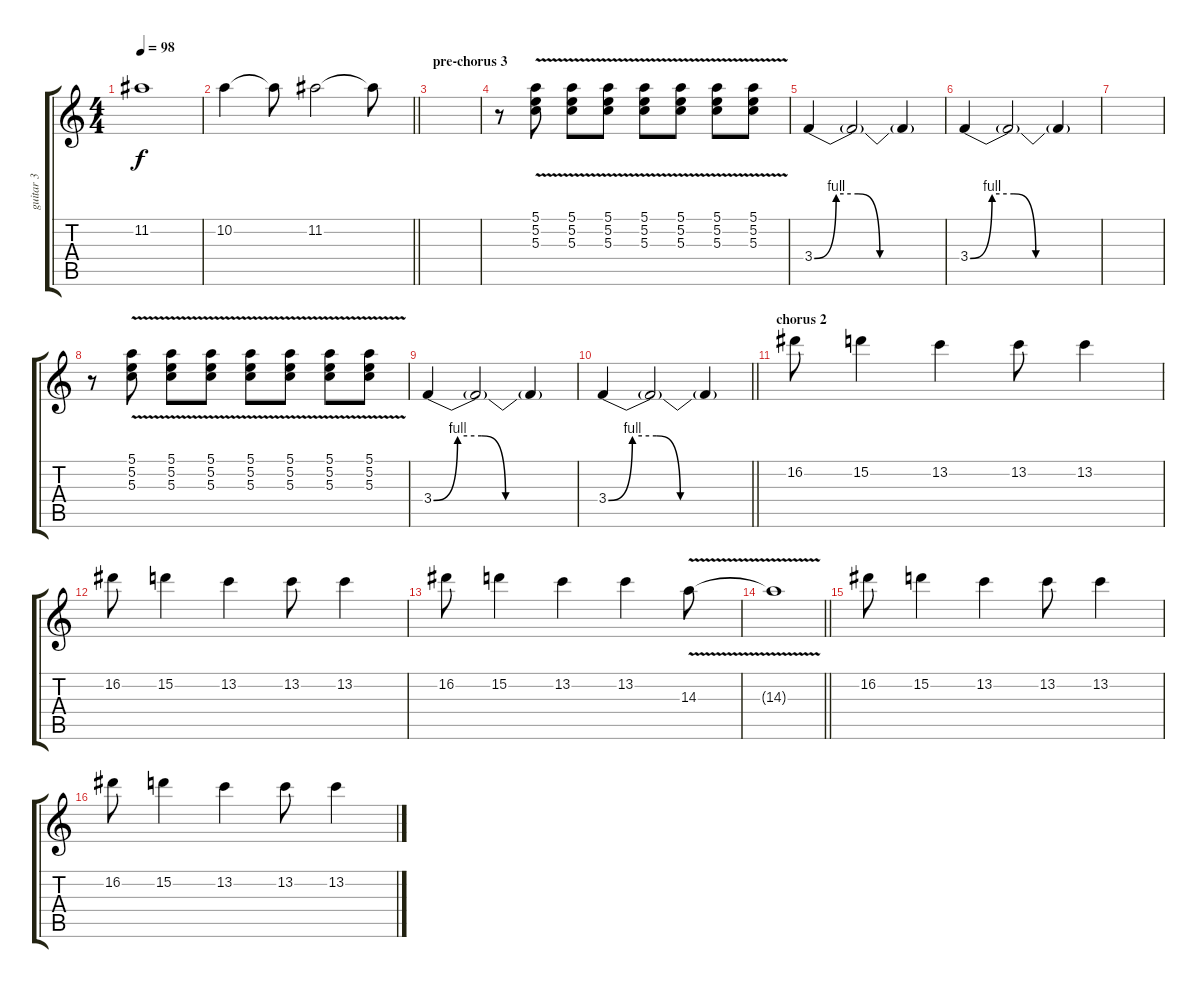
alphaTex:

\track ("guitar 3" "guitar 3") {instrument overdrivenguitar}
\staff {score tabs}
\tuning (E4 B3 G3 D3 A2 E2) {hide}
\ts (4 4)
\tempo 98
\clef g2
\ks c
11.2.1{dy f} |
\barLineRight lightlight
10.2.4 10.2{t}.8 11.2.2 11.2{t}.8 |
\section ("" "pre-chorus 3")
|
r.8{volume 16} (5.1 5.2 5.3{v}).8 (5.1 5.2 5.3{v}).8 (5.1 5.2 5.3{v}).8 (5.1 5.2 5.3{v}).8 (5.1 5.2 5.3{v}).8 (5.1 5.2 5.3{v}).8 (5.1 5.2 5.3{v}).8 |
3.4{be (custom 0 0 10 4 20 4 30 0 60 0)}.4 3.4{t}.2 3.4{t}.4 |
3.4{be (custom 0 0 10 4 20 4 30 0 60 0)}.4 3.4{t}.2 3.4{t}.4 |
|
r.8 (5.1 5.2 5.3{v}).8 (5.1 5.2 5.3{v}).8 (5.1 5.2 5.3{v}).8 (5.1 5.2 5.3{v}).8 (5.1 5.2 5.3{v}).8 (5.1 5.2 5.3{v}).8 (5.1 5.2 5.3{v}).8 |
3.4{be (custom 0 0 10 4 20 4 30 0 60 0)}.4 3.4{t}.2 3.4{t}.4 |
\barLineRight lightlight
3.4{be (custom 0 0 10 4 20 4 30 0 60 0)}.4 3.4{t}.2 3.4{t}.4 |
\section ("" "chorus 2")
16.2.8{volume 10} 15.2.4 13.2.4 13.2.8 13.2.4 |
16.2.8 15.2.4 13.2.4 13.2.8 13.2.4 |
16.2.8 15.2.4 13.2.4 13.2.4 14.3{v}.8 |
\barLineRight lightlight
14.3{t}.1 |
16.2.8 15.2.4 13.2.4 13.2.8 13.2.4 |
16.2.8 15.2.4 13.2.4 13.2.8 13.2.4
